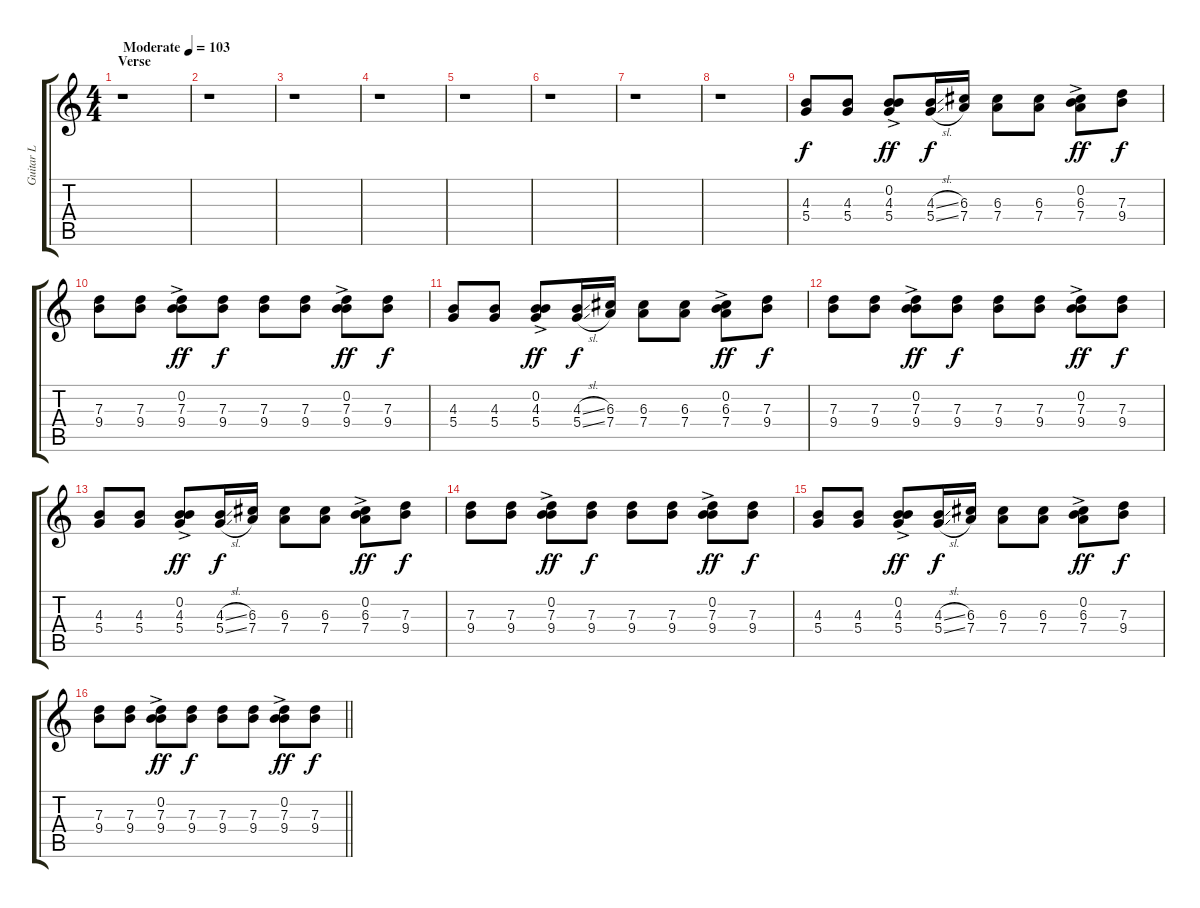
\track ("Guitar L" "Guitar L") {instrument electricguitarjazz}
\staff {score tabs}
\tuning (E4 B3 G3 D3 A2 E2) {hide}
\ts (4 4)
\section ("" "Verse")
\tempo (103 "Moderate")
\clef g2
\ks c
r.1{dy f instrument electricguitarjazz} |
r.1 |
r.1 |
r.1 |
r.1 |
r.1 |
r.1 |
r.1 |
(4.3 5.4).8{volume 8} (4.3 5.4).8 (0.2{ac} 4.3{ac} 5.4{ac}).8{dy ff} (4.3{sl} 5.4{sl}).16{dy f} (6.3 7.4).16 (6.3 7.4).8 (6.3 7.4).8 (0.2{ac} 6.3{ac} 7.4{ac}).8{dy ff} (7.3 9.4).8{dy f} |
(7.3 9.4).8 (7.3 9.4).8 (0.2{ac} 7.3{ac} 9.4{ac}).8{dy ff} (7.3 9.4).8{dy f} (7.3 9.4).8 (7.3 9.4).8 (0.2{ac} 7.3{ac} 9.4{ac}).8{dy ff} (7.3 9.4).8{dy f} |
(4.3 5.4).8 (4.3 5.4).8 (0.2{ac} 4.3{ac} 5.4{ac}).8{dy ff} (4.3{sl} 5.4{sl}).16{dy f} (6.3 7.4).16 (6.3 7.4).8 (6.3 7.4).8 (0.2{ac} 6.3{ac} 7.4{ac}).8{dy ff} (7.3 9.4).8{dy f} |
(7.3 9.4).8 (7.3 9.4).8 (0.2{ac} 7.3{ac} 9.4{ac}).8{dy ff} (7.3 9.4).8{dy f} (7.3 9.4).8 (7.3 9.4).8 (0.2{ac} 7.3{ac} 9.4{ac}).8{dy ff} (7.3 9.4).8{dy f} |
(4.3 5.4).8 (4.3 5.4).8 (0.2{ac} 4.3{ac} 5.4{ac}).8{dy ff} (4.3{sl} 5.4{sl}).16{dy f} (6.3 7.4).16 (6.3 7.4).8 (6.3 7.4).8 (0.2{ac} 6.3{ac} 7.4{ac}).8{dy ff} (7.3 9.4).8{dy f} |
(7.3 9.4).8 (7.3 9.4).8 (0.2{ac} 7.3{ac} 9.4{ac}).8{dy ff} (7.3 9.4).8{dy f} (7.3 9.4).8 (7.3 9.4).8 (0.2{ac} 7.3{ac} 9.4{ac}).8{dy ff} (7.3 9.4).8{dy f} |
(4.3 5.4).8 (4.3 5.4).8 (0.2{ac} 4.3{ac} 5.4{ac}).8{dy ff} (4.3{sl} 5.4{sl}).16{dy f} (6.3 7.4).16 (6.3 7.4).8 (6.3 7.4).8 (0.2{ac} 6.3{ac} 7.4{ac}).8{dy ff} (7.3 9.4).8{dy f} |
\barLineRight lightlight
(7.3 9.4).8 (7.3 9.4).8 (0.2{ac} 7.3{ac} 9.4{ac}).8{dy ff} (7.3 9.4).8{dy f} (7.3 9.4).8 (7.3 9.4).8 (0.2{ac} 7.3{ac} 9.4{ac}).8{dy ff} (7.3 9.4).8{dy f}
